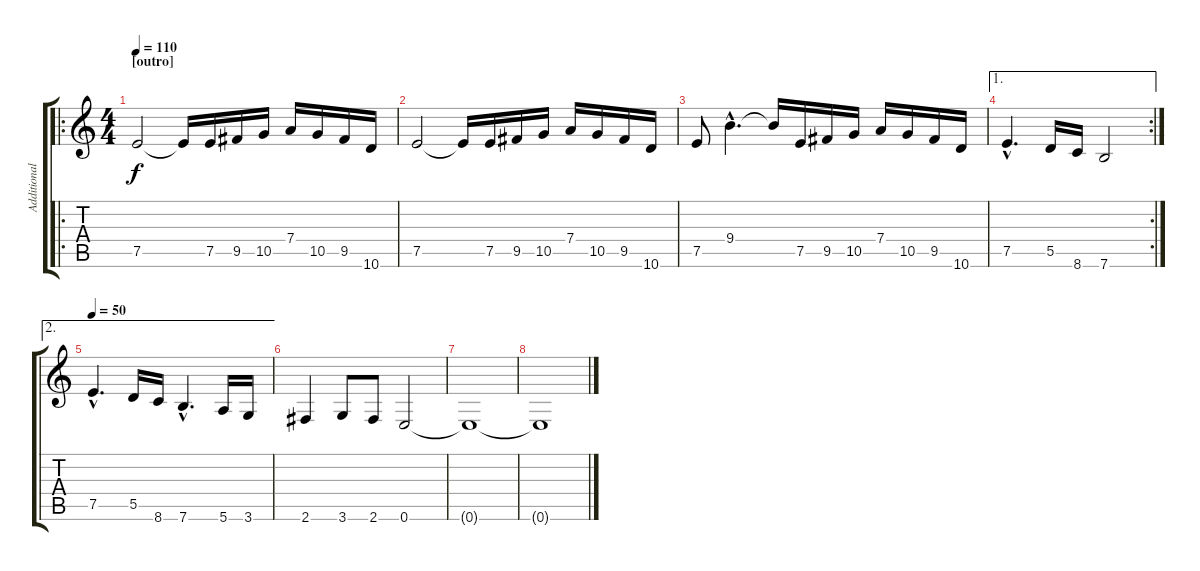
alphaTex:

\track ("Additional Guitar" "Additional") {instrument distortionguitar}
\staff {score tabs}
\tuning (E4 B3 G3 D3 A2 E2) {hide}
\ro
\ts (4 4)
\section ("" "[outro]")
\tempo 110
\clef g2
\ks c
7.5.2{dy f} 7.5{t}.16 7.5.16 9.5.16 10.5.16 7.4.16 10.5.16 9.5.16 10.6.16 |
7.5.2 7.5{t}.16 7.5.16 9.5.16 10.5.16 7.4.16 10.5.16 9.5.16 10.6.16 |
7.5.8 9.4{hac}.4{d} 9.4{t}.16 7.5.16 9.5.16 10.5.16 7.4.16 10.5.16 9.5.16 10.6.16 |
\ae 1
\rc 2
7.5{hac}.4{d} 5.5.16 8.6.16 7.6.2 |
\ae 2
\tempo 50
7.5{hac}.4{d} 5.5.16 8.6.16 7.6{hac}.4{d} 5.6.16 3.6.16 |
2.6.4 3.6.8 2.6.8 0.6.2 |
0.6{t}.1 |
0.6{t}.1
